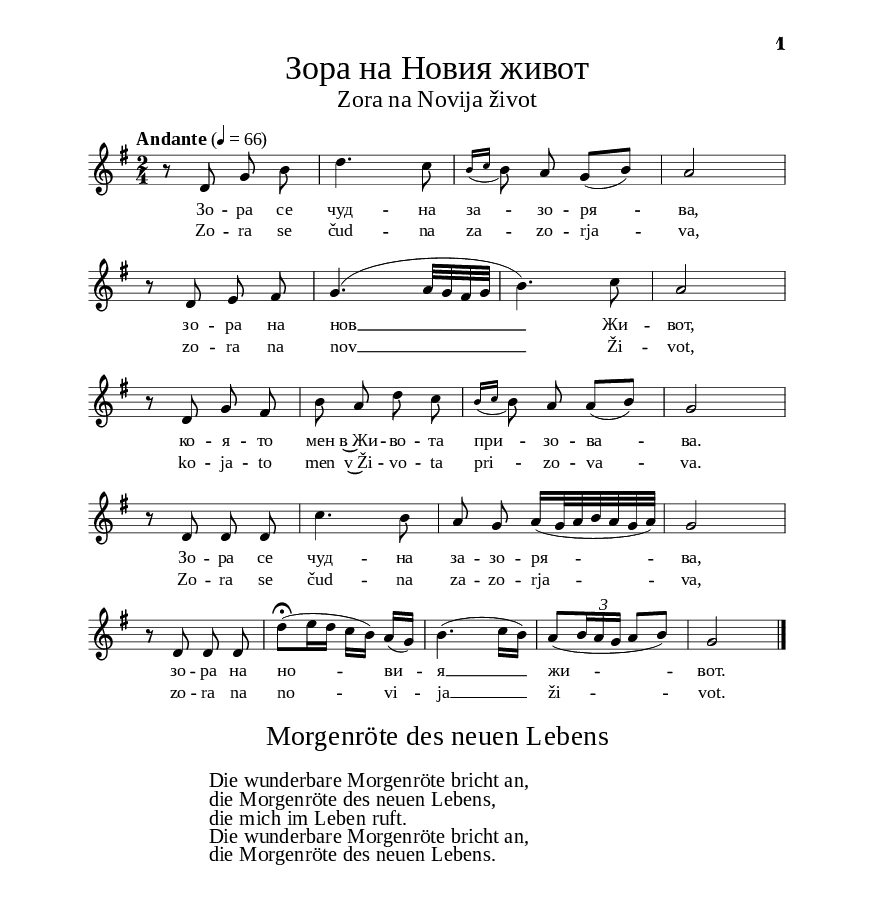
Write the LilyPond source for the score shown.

\version "2.24.3"

% include paper part and global functions
\include "include/globals.ily"

\bookpart {

   \label #'ref215
  \tocItem \markup "Зора на Новия живот – Zora na Novija život"
  \include "include/bookpart-paper.ily"
  \score {
    \include "include/score-layout.ily"

    \new Voice \absolute {
      \clef treble
      \key g \major
      \time 2/4
      \tempoFunc "Andante" 4 "66"
      \autoBeamOff
      r8  d'8  g'8  b'8 | % 2
      d''4.  c''8 | % 3
      \acciaccatura {  b'16 [  c''16 ] }  b'8
      a'8  g'8 ( [  b'8 ) ] | % 4
      a'2 \break | % 5
      r8  d'8  e'8  fis'8 | % 6
      g'4. (  a'32 [  g'32  fis'32  g'32
      ] | % 7
      b'4. )  c''8 | % 8
      a'2 \break | % 9
      r8  d'8  g'8  fis'8 |
      b'8  a'8  d''8  c''8 | % 11
      \acciaccatura {  b'16 [  c''16 ] }  b'8
      a'8  a'8 ( [  b'8 ) ] | % 12
      g'2 \break | % 13
      r8  d'8  d'8  d'8 | % 14
      c''4.  b'8 | % 15
      a'8  g'8  a'16 ( [  g'32  a'32
      b'32  a'32  g'32  a'32 ) ] | % 16
      g'2 \break | % 17
      r8  d'8  d'8  d'8 | % 18
      d''8 ( ^\fermata [  e''16  d''16 ]
      c''16 [  b'16 ) ]  a'16 ( [  g'16 )
      ] | % 19
      b'4. (  c''16 [  b'16 ) ] |
      a'8 ( [ \once \omit TupletBracket
      \times 2/3  {
        b'16  a'16  g'16 ]
      }
      a'8 [  b'8 ) ] | % 21
      g'2 \bar "|."
    }


    \addlyrics {
      Зо -- ра се чуд -- на за --
      зо -- ря -- ва, зо -- ра на нов __
      Жи -- вот, ко --
      я -- то мен в~Жи -- во -- та
      при -- зо -- ва -- ва. Зо --
      ра се чуд -- на за -- зо -- ря --
      ва, зо -- ра на
      но -- ви -- я __
      жи -- вот.}
    \addlyrics {
      Zo -- ra se čud -- na za --
      zo -- rja -- va, zo -- ra na nov __
      Ži -- vot, ko --
      ja -- to men v~Ži -- vo -- ta
      pri -- zo -- va -- va. Zo --
      ra se čud -- na za -- zo -- rja --
      va, zo -- ra na
      no -- vi -- ja __
      ži -- vot.}

    \header {
      title = \titleFunc "Зора на Новия живот" "Zora na Novija život"
    }

    \midi{}

  } % score

  \markup \empty-one
   % include foreign translation(s) of the song
  \version "2.24.3"

\markup \fill-line { \fontsize #deTitleFontSize "Morgenröte des neuen Lebens" }
\markup \null
\markup \null
\markup \fontsize #deCoupletFontSize {
  \hspace #15
  \override #`(baseline-skip . ,deCoupletBaselineSkip)
  \column {
    \line { " " }
    \line { " " Die wunderbare Morgenröte bricht an,}

    \line { " " die Morgenröte des neuen Lebens,}

    \line { " " die mich im Leben ruft.}

    \line { " " Die wunderbare Morgenröte bricht an,}

    \line { " " die Morgenröte des neuen Lebens.}

  }
}


} % bookpart

% Più mosso
%
